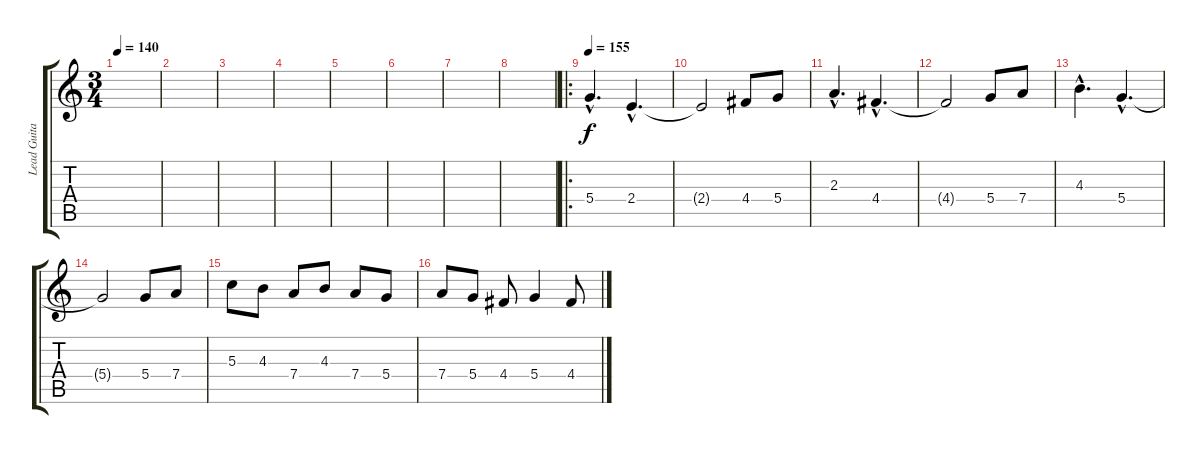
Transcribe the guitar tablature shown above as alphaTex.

\track ("Lead Guitar 1" "Lead Guita") {instrument overdrivenguitar}
\staff {score tabs}
\tuning (E4 B3 G3 D3 A2 E2) {hide}
\ts (3 4)
\tempo 140
\clef g2
\ks c
|
|
|
|
|
|
|
|
\ro
\tempo 155
5.4{hac}.4{d} 2.4{hac}.4{d} |
2.4{t}.2 4.4.8 5.4.8 |
2.3{hac}.4{d} 4.4{hac}.4{d} |
4.4{t}.2 5.4.8 7.4.8 |
4.3{hac}.4{d} 5.4{hac}.4{d} |
5.4{t}.2 5.4.8 7.4.8 |
5.3.8 4.3.8 7.4.8 4.3.8 7.4.8 5.4.8 |
7.4.8 5.4.8 4.4.8 5.4.4 4.4.8
